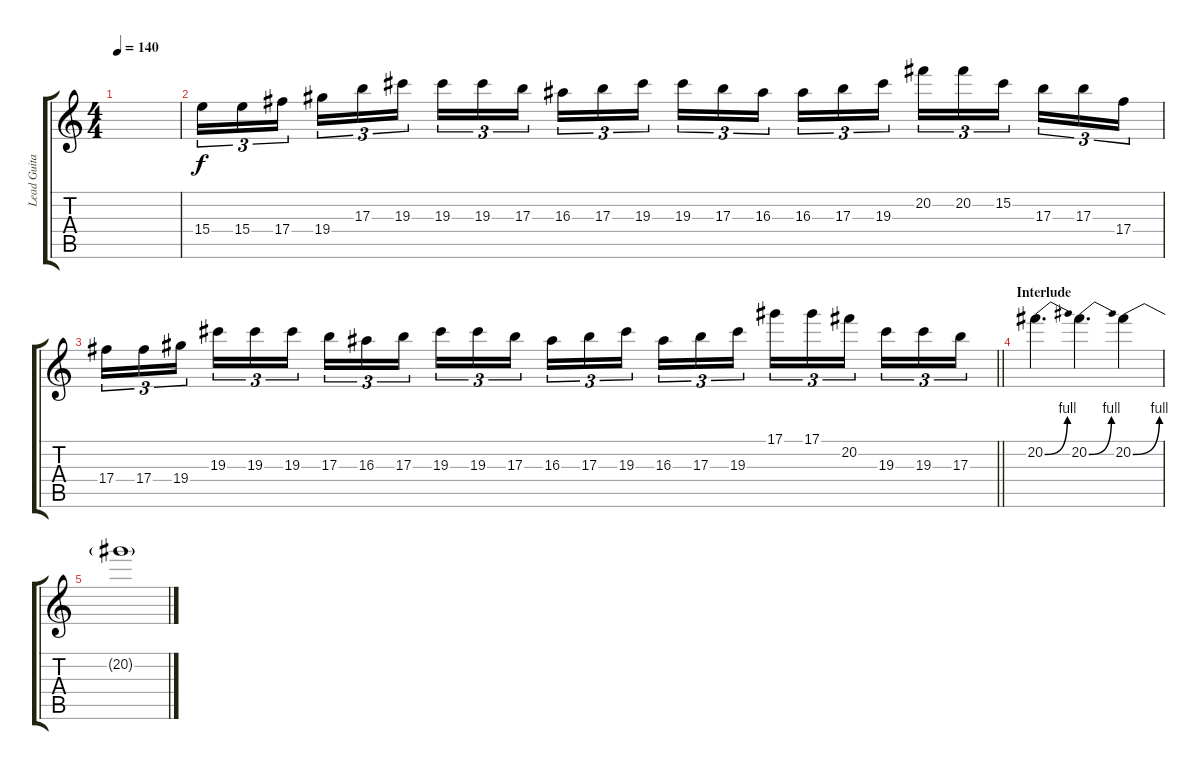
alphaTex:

\track ("Lead Guitar" "Lead Guita") {instrument distortionguitar}
\staff {score tabs}
\tuning (Eb4 Bb3 Gb3 Db3 Ab2 Eb2) {hide}
\ts (4 4)
\tempo 140
\clef g2
\ks c
|
15.4.16{tu (3 2)} 15.4.16{tu (3 2)} 17.4.16{tu (3 2) beam splitsecondary} 19.4.16{tu (3 2)} 17.3.16{tu (3 2)} 19.3.16{tu (3 2)} 19.3.16{tu (3 2)} 19.3.16{tu (3 2)} 17.3.16{tu (3 2) beam splitsecondary} 16.3.16{tu (3 2)} 17.3.16{tu (3 2)} 19.3.16{tu (3 2)} 19.3.16{tu (3 2)} 17.3.16{tu (3 2)} 16.3.16{tu (3 2) beam splitsecondary} 16.3.16{tu (3 2)} 17.3.16{tu (3 2)} 19.3.16{tu (3 2)} 20.2.16{tu (3 2)} 20.2.16{tu (3 2)} 15.2.16{tu (3 2) beam splitsecondary} 17.3.16{tu (3 2)} 17.3.16{tu (3 2)} 17.4.16{tu (3 2)} |
\barLineRight lightlight
17.4.16{tu (3 2)} 17.4.16{tu (3 2)} 19.4.16{tu (3 2) beam splitsecondary} 19.3.16{tu (3 2)} 19.3.16{tu (3 2)} 19.3.16{tu (3 2)} 17.3.16{tu (3 2)} 16.3.16{tu (3 2)} 17.3.16{tu (3 2) beam splitsecondary} 19.3.16{tu (3 2)} 19.3.16{tu (3 2)} 17.3.16{tu (3 2)} 16.3.16{tu (3 2)} 17.3.16{tu (3 2)} 19.3.16{tu (3 2) beam splitsecondary} 16.3.16{tu (3 2)} 17.3.16{tu (3 2)} 19.3.16{tu (3 2)} 17.1.16{tu (3 2)} 17.1.16{tu (3 2)} 20.2.16{tu (3 2) beam splitsecondary} 19.3.16{tu (3 2)} 19.3.16{tu (3 2)} 17.3.16{tu (3 2)} |
\section ("" "Interlude")
20.2{be (bend 0 0 60 4)}.4{d} 20.2{be (bend 0 0 60 4)}.4{d} 20.2{be (bend 0 0 60 4)}.4 |
20.2{t}.1
